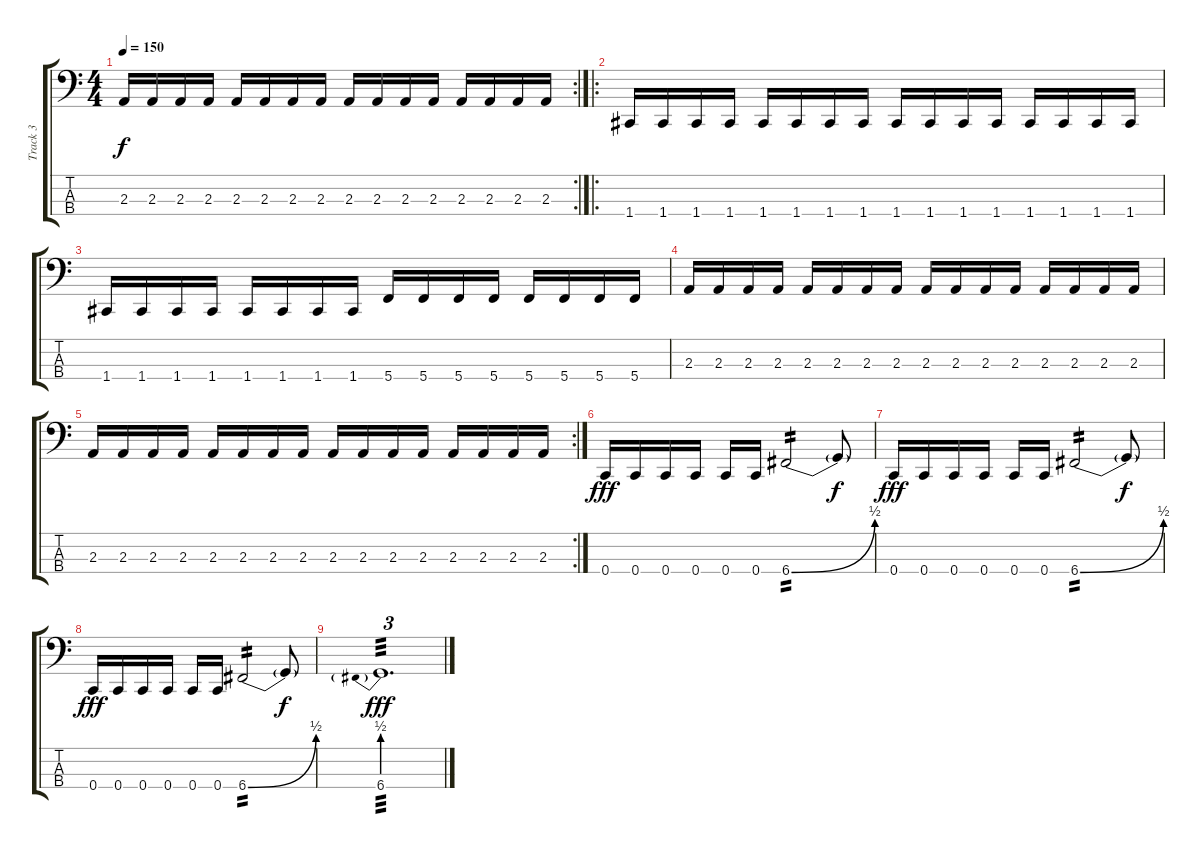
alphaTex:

\track ("Track 3" "Track 3") {instrument electricbasspick}
\staff {score tabs}
\tuning (G2 C2 G1 C1) {hide}
\rc 2
\ts (4 4)
\tempo 150
\clef f4
\ks c
2.3.16{dy f} 2.3.16 2.3.16 2.3.16 2.3.16 2.3.16 2.3.16 2.3.16 2.3.16 2.3.16 2.3.16 2.3.16 2.3.16 2.3.16 2.3.16 2.3.16 |
\ro
1.4.16 1.4.16 1.4.16 1.4.16 1.4.16 1.4.16 1.4.16 1.4.16 1.4.16 1.4.16 1.4.16 1.4.16 1.4.16 1.4.16 1.4.16 1.4.16 |
1.4.16 1.4.16 1.4.16 1.4.16 1.4.16 1.4.16 1.4.16 1.4.16 5.4.16 5.4.16 5.4.16 5.4.16 5.4.16 5.4.16 5.4.16 5.4.16 |
2.3.16 2.3.16 2.3.16 2.3.16 2.3.16 2.3.16 2.3.16 2.3.16 2.3.16 2.3.16 2.3.16 2.3.16 2.3.16 2.3.16 2.3.16 2.3.16 |
\rc 2
2.3.16 2.3.16 2.3.16 2.3.16 2.3.16 2.3.16 2.3.16 2.3.16 2.3.16 2.3.16 2.3.16 2.3.16 2.3.16 2.3.16 2.3.16 2.3.16 |
0.4.16{dy fff} 0.4.16 0.4.16 0.4.16 0.4.16 0.4.16 6.4{be (bend 0 0 60 2)}.2{tp 2} 6.4{t}.8{dy f} |
0.4.16{dy fff} 0.4.16 0.4.16 0.4.16 0.4.16 0.4.16 6.4{be (bend 0 0 60 2)}.2{tp 2} 6.4{t}.8{dy f} |
0.4.16{dy fff} 0.4.16 0.4.16 0.4.16 0.4.16 0.4.16 6.4{be (bend 0 0 60 2)}.2{tp 2} 6.4{t}.8{dy f} |
6.4{be (prebend 0 2 60 2)}.1{d tu (3 2) tp 3 dy fff}
